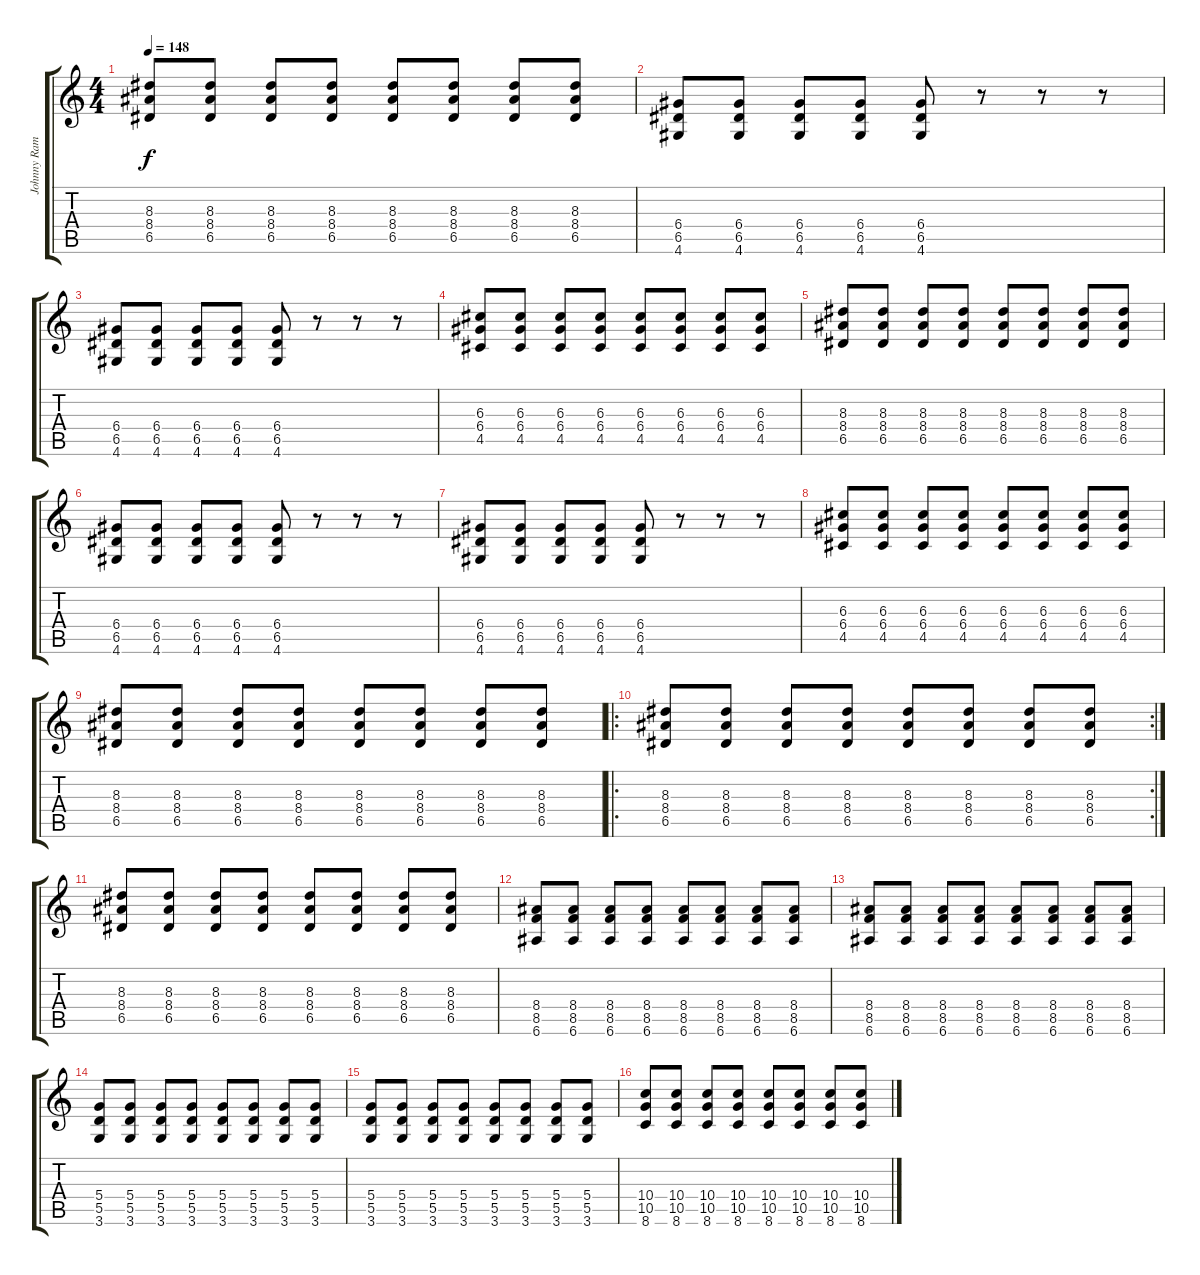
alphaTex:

\track ("Johnny Ramone - Guitar" "Johnny Ram") {instrument distortionguitar}
\staff {score tabs}
\tuning (E4 B3 G3 D3 A2 E2) {hide}
\ts (4 4)
\tempo 148
\clef g2
\ks c
(8.3 8.4 6.5).8{dy f} (8.3 8.4 6.5).8 (8.3 8.4 6.5).8 (8.3 8.4 6.5).8 (8.3 8.4 6.5).8 (8.3 8.4 6.5).8 (8.3 8.4 6.5).8 (8.3 8.4 6.5).8 |
(6.4 6.5 4.6).8 (6.4 6.5 4.6).8 (6.4 6.5 4.6).8 (6.4 6.5 4.6).8 (6.4 6.5 4.6).8 r.8 r.8 r.8 |
(6.4 6.5 4.6).8 (6.4 6.5 4.6).8 (6.4 6.5 4.6).8 (6.4 6.5 4.6).8 (6.4 6.5 4.6).8 r.8 r.8 r.8 |
(6.3 6.4 4.5).8 (6.3 6.4 4.5).8 (6.3 6.4 4.5).8 (6.3 6.4 4.5).8 (6.3 6.4 4.5).8 (6.3 6.4 4.5).8 (6.3 6.4 4.5).8 (6.3 6.4 4.5).8 |
(8.3 8.4 6.5).8 (8.3 8.4 6.5).8 (8.3 8.4 6.5).8 (8.3 8.4 6.5).8 (8.3 8.4 6.5).8 (8.3 8.4 6.5).8 (8.3 8.4 6.5).8 (8.3 8.4 6.5).8 |
(6.4 6.5 4.6).8 (6.4 6.5 4.6).8 (6.4 6.5 4.6).8 (6.4 6.5 4.6).8 (6.4 6.5 4.6).8 r.8 r.8 r.8 |
(6.4 6.5 4.6).8 (6.4 6.5 4.6).8 (6.4 6.5 4.6).8 (6.4 6.5 4.6).8 (6.4 6.5 4.6).8 r.8 r.8 r.8 |
(6.3 6.4 4.5).8 (6.3 6.4 4.5).8 (6.3 6.4 4.5).8 (6.3 6.4 4.5).8 (6.3 6.4 4.5).8 (6.3 6.4 4.5).8 (6.3 6.4 4.5).8 (6.3 6.4 4.5).8 |
(8.3 8.4 6.5).8 (8.3 8.4 6.5).8 (8.3 8.4 6.5).8 (8.3 8.4 6.5).8 (8.3 8.4 6.5).8 (8.3 8.4 6.5).8 (8.3 8.4 6.5).8 (8.3 8.4 6.5).8 |
\ro
\rc 2
(8.3 8.4 6.5).8 (8.3 8.4 6.5).8 (8.3 8.4 6.5).8 (8.3 8.4 6.5).8 (8.3 8.4 6.5).8 (8.3 8.4 6.5).8 (8.3 8.4 6.5).8 (8.3 8.4 6.5).8 |
(8.3 8.4 6.5).8 (8.3 8.4 6.5).8 (8.3 8.4 6.5).8 (8.3 8.4 6.5).8 (8.3 8.4 6.5).8 (8.3 8.4 6.5).8 (8.3 8.4 6.5).8 (8.3 8.4 6.5).8 |
(8.4 8.5 6.6).8 (8.4 8.5 6.6).8 (8.4 8.5 6.6).8 (8.4 8.5 6.6).8 (8.4 8.5 6.6).8 (8.4 8.5 6.6).8 (8.4 8.5 6.6).8 (8.4 8.5 6.6).8 |
(8.4 8.5 6.6).8 (8.4 8.5 6.6).8 (8.4 8.5 6.6).8 (8.4 8.5 6.6).8 (8.4 8.5 6.6).8 (8.4 8.5 6.6).8 (8.4 8.5 6.6).8 (8.4 8.5 6.6).8 |
(5.4 5.5 3.6).8 (5.4 5.5 3.6).8 (5.4 5.5 3.6).8 (5.4 5.5 3.6).8 (5.4 5.5 3.6).8 (5.4 5.5 3.6).8 (5.4 5.5 3.6).8 (5.4 5.5 3.6).8 |
(5.4 5.5 3.6).8 (5.4 5.5 3.6).8 (5.4 5.5 3.6).8 (5.4 5.5 3.6).8 (5.4 5.5 3.6).8 (5.4 5.5 3.6).8 (5.4 5.5 3.6).8 (5.4 5.5 3.6).8 |
(10.4 10.5 8.6).8 (10.4 10.5 8.6).8 (10.4 10.5 8.6).8 (10.4 10.5 8.6).8 (10.4 10.5 8.6).8 (10.4 10.5 8.6).8 (10.4 10.5 8.6).8 (10.4 10.5 8.6).8
